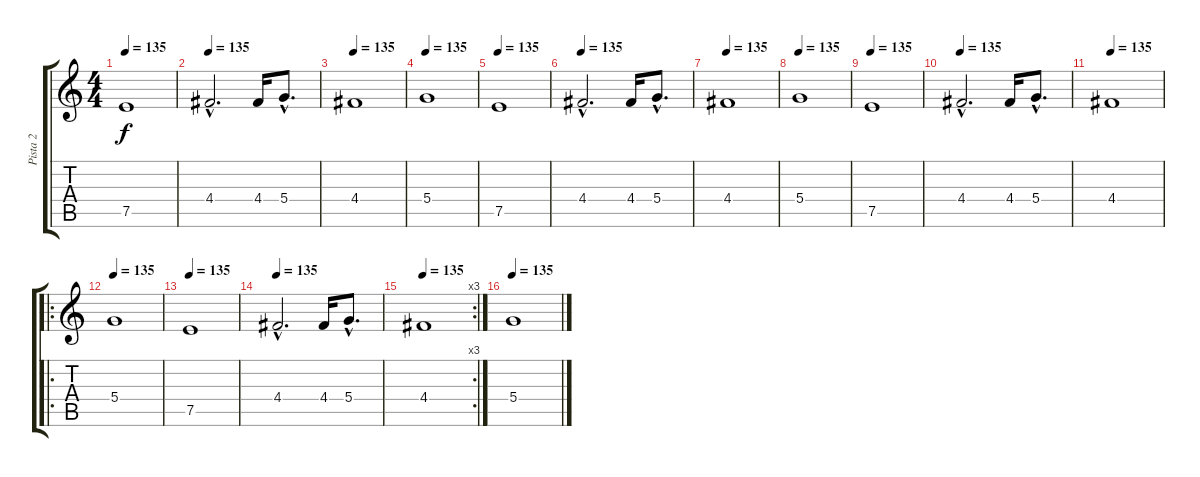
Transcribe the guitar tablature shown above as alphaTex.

\track ("Pista 2" "Pista 2") {instrument distortionguitar}
\staff {score tabs}
\tuning (E4 B3 G3 D3 A2 E2) {hide}
\ts (4 4)
\tempo 135
\clef g2
\ks c
7.5.1{dy f} |
\tempo 135
4.4{hac}.2{d} 4.4.16 5.4{hac}.8{d} |
\tempo 135
4.4.1 |
\tempo 135
5.4.1 |
\tempo 135
7.5.1 |
\tempo 135
4.4{hac}.2{d} 4.4.16 5.4{hac}.8{d} |
\tempo 135
4.4.1 |
\tempo 135
5.4.1 |
\tempo 135
7.5.1 |
\tempo 135
4.4{hac}.2{d} 4.4.16 5.4{hac}.8{d} |
\tempo 135
4.4.1 |
\ro
\tempo 135
5.4.1 |
\tempo 135
7.5.1 |
\tempo 135
4.4{hac}.2{d} 4.4.16 5.4{hac}.8{d} |
\rc 3
\tempo 135
4.4.1 |
\tempo 135
5.4.1
